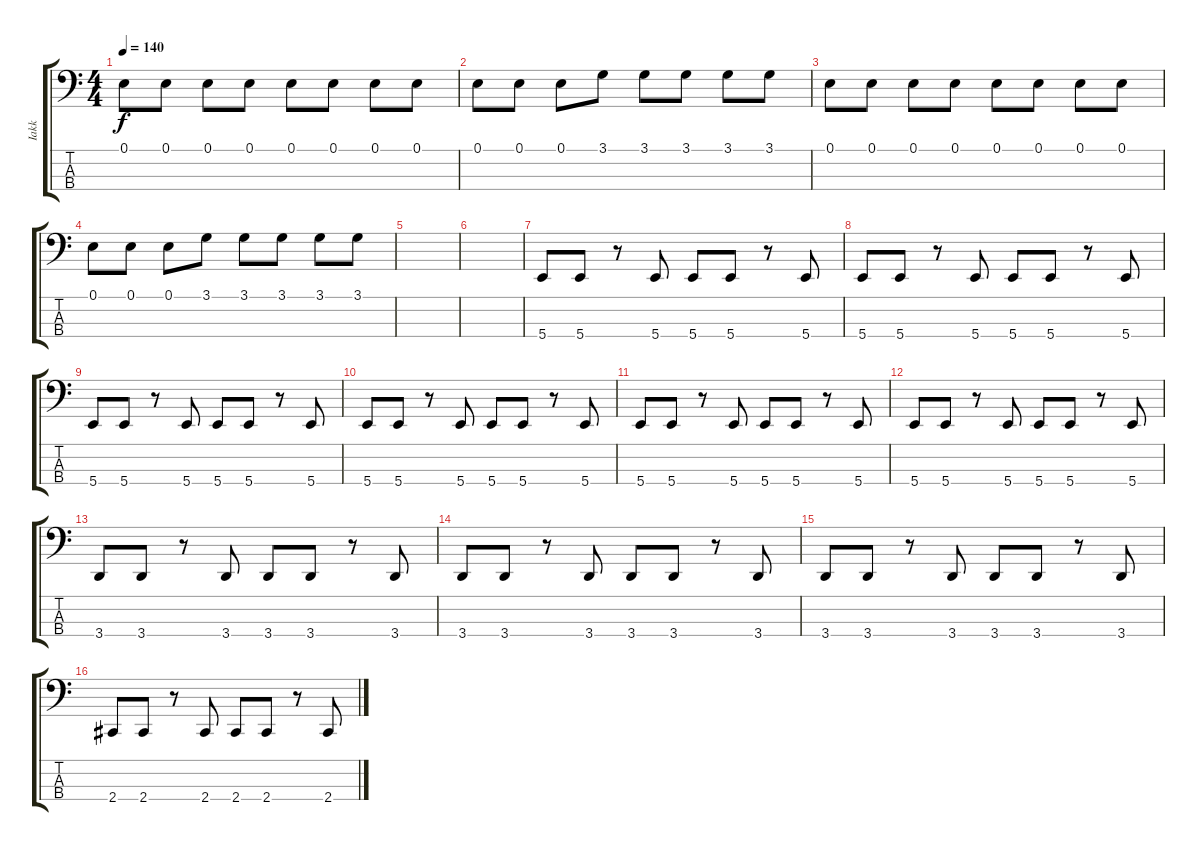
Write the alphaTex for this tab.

\track ("Iakk" "Iakk") {instrument electricbassfinger}
\staff {score tabs}
\tuning (E2 B1 Gb1 B0) {hide}
\ts (4 4)
\tempo 140
\clef f4
\ks c
0.1.8{dy f} 0.1.8 0.1.8 0.1.8 0.1.8 0.1.8 0.1.8 0.1.8 |
0.1.8 0.1.8 0.1.8 3.1.8 3.1.8 3.1.8 3.1.8 3.1.8 |
0.1.8 0.1.8 0.1.8 0.1.8 0.1.8 0.1.8 0.1.8 0.1.8 |
0.1.8 0.1.8 0.1.8 3.1.8 3.1.8 3.1.8 3.1.8 3.1.8 |
|
|
5.4.8 5.4.8 r.8 5.4.8 5.4.8 5.4.8 r.8 5.4.8 |
5.4.8 5.4.8 r.8 5.4.8 5.4.8 5.4.8 r.8 5.4.8 |
5.4.8 5.4.8 r.8 5.4.8 5.4.8 5.4.8 r.8 5.4.8 |
5.4.8 5.4.8 r.8 5.4.8 5.4.8 5.4.8 r.8 5.4.8 |
5.4.8 5.4.8 r.8 5.4.8 5.4.8 5.4.8 r.8 5.4.8 |
5.4.8 5.4.8 r.8 5.4.8 5.4.8 5.4.8 r.8 5.4.8 |
3.4.8 3.4.8 r.8 3.4.8 3.4.8 3.4.8 r.8 3.4.8 |
3.4.8 3.4.8 r.8 3.4.8 3.4.8 3.4.8 r.8 3.4.8 |
3.4.8 3.4.8 r.8 3.4.8 3.4.8 3.4.8 r.8 3.4.8 |
2.4.8 2.4.8 r.8 2.4.8 2.4.8 2.4.8 r.8 2.4.8
